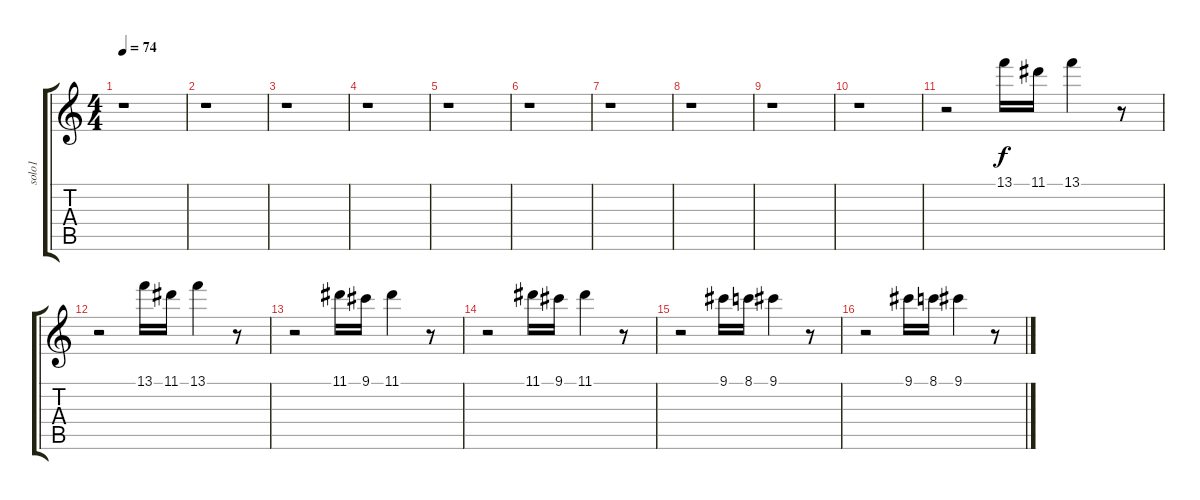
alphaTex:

\track ("solo1" "solo1") {instrument distortionguitar}
\staff {score tabs}
\tuning (E4 B3 G3 D3 A2 E2) {hide}
\ts (4 4)
\tempo 74
\clef g2
\ks c
r.1{dy f} |
r.1 |
r.1 |
r.1 |
r.1 |
r.1 |
r.1 |
r.1 |
r.1 |
r.1 |
r.2 13.1.16 11.1.16 13.1.4 r.8 |
r.2 13.1.16 11.1.16 13.1.4 r.8 |
r.2 11.1.16 9.1.16 11.1.4 r.8 |
r.2 11.1.16 9.1.16 11.1.4 r.8 |
r.2 9.1.16 8.1.16 9.1.4 r.8 |
r.2 9.1.16 8.1.16 9.1.4 r.8
